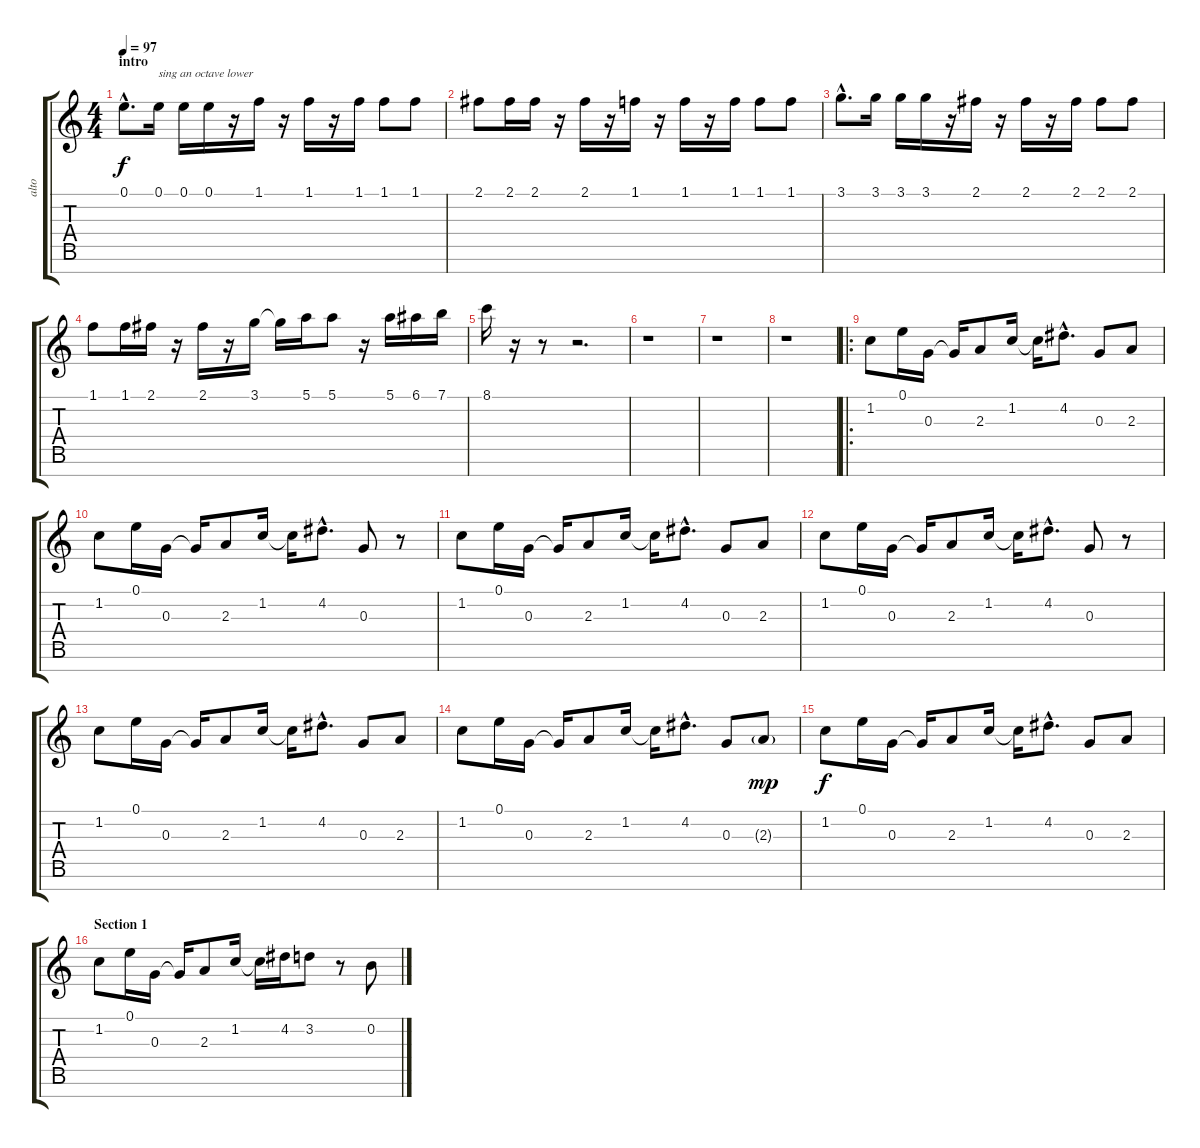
\track ("alto" "alto") {instrument acousticguitarnylon}
\staff {score tabs}
\tuning (E4 B3 G3 D3 A2 E2 B1) {hide}
\ts (4 4)
\section ("" "intro")
\tempo 97
\clef g2
\ks c
0.1{hac}.8{d dy f instrument acousticguitarnylon} 0.1.16{txt "sing an octave lower"} 0.1.16 0.1.16 r.16 1.1.16 r.16 1.1.16 r.16 1.1.16 1.1.8 1.1.8 |
2.1.8 2.1.16 2.1.16 r.16 2.1.16 r.16 1.1.16 r.16 1.1.16 r.16 1.1.16 1.1.8 1.1.8 |
3.1{hac}.8{d} 3.1.16 3.1.16 3.1.16 r.16 2.1.16 r.16 2.1.16 r.16 2.1.16 2.1.8 2.1.8 |
1.1.8 1.1.16 2.1.16 r.16 2.1.16 r.16 3.1.16 3.1{t}.16 5.1.16 5.1.8 r.16 5.1.16 6.1.16 7.1.16 |
8.1.16 r.16 r.8 r.2{d} |
r.1 |
r.1 |
r.1 |
\ro
1.2.8 0.1.16 0.3.16 0.3{t}.16 2.3.8 1.2.16 1.2{t}.16 4.2{hac}.8{d} 0.3.8 2.3.8 |
1.2.8 0.1.16 0.3.16 0.3{t}.16 2.3.8 1.2.16 1.2{t}.16 4.2{hac}.8{d} 0.3.8 r.8 |
1.2.8 0.1.16 0.3.16 0.3{t}.16 2.3.8 1.2.16 1.2{t}.16 4.2{hac}.8{d} 0.3.8 2.3.8 |
1.2.8 0.1.16 0.3.16 0.3{t}.16 2.3.8 1.2.16 1.2{t}.16 4.2{hac}.8{d} 0.3.8 r.8 |
1.2.8 0.1.16 0.3.16 0.3{t}.16 2.3.8 1.2.16 1.2{t}.16 4.2{hac}.8{d} 0.3.8 2.3.8 |
1.2.8 0.1.16 0.3.16 0.3{t}.16 2.3.8 1.2.16 1.2{t}.16 4.2{hac}.8{d} 0.3.8 2.3{g}.8{dy mp} |
1.2.8{dy f} 0.1.16 0.3.16 0.3{t}.16 2.3.8 1.2.16 1.2{t}.16 4.2{hac}.8{d} 0.3.8 2.3.8 |
\section ("" "Section 1")
1.2.8 0.1.16 0.3.16 0.3{t}.16 2.3.8 1.2.16 1.2{t}.16 4.2.16 3.2.8 r.8 0.2.8
